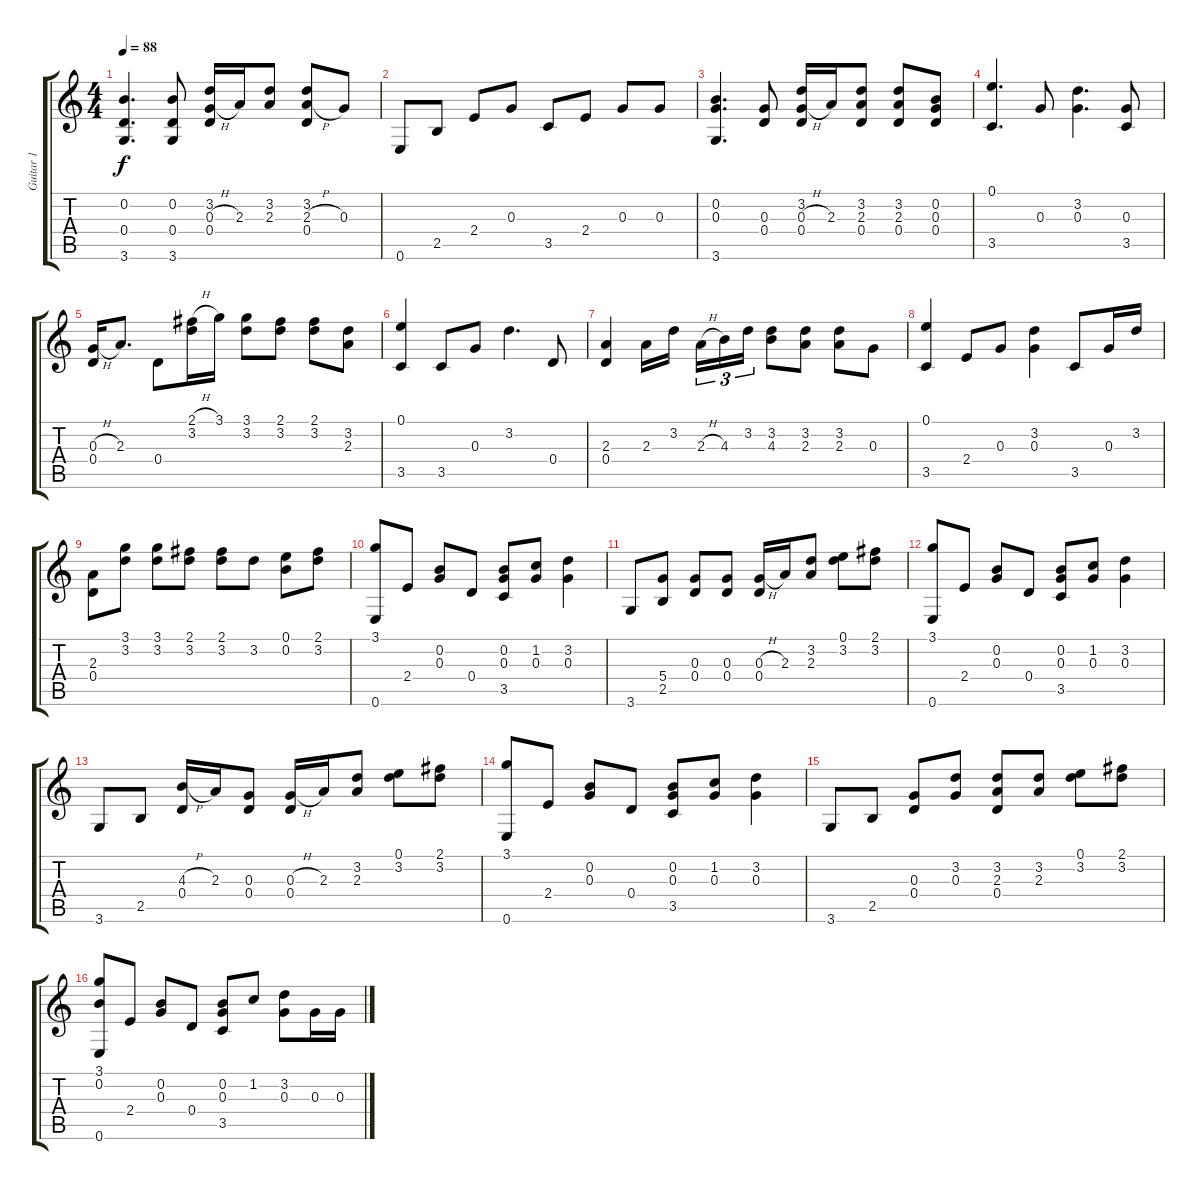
\track ("Guitar 1 " "Guitar 1 ") {instrument overdrivenguitar}
\staff {score tabs}
\tuning (E4 B3 G3 D3 A2 E2) {hide}
\ts (4 4)
\tempo 88
\clef g2
\ks c
(0.2 0.4 3.6).4{d dy f} (0.2 0.4 3.6).8 (3.2 0.3{h} 0.4).16 2.3.16 (3.2 2.3).8 (3.2 2.3{h} 0.4).8 0.3.8 |
0.6.8 2.5.8 2.4.8 0.3.8 3.5.8 2.4.8 0.3.8 0.3.8 |
(0.2 0.3 3.6).4{d} (0.3 0.4).8 (3.2 0.3{h} 0.4).16 2.3.16 (3.2 2.3 0.4).8 (3.2 2.3 0.4).8 (0.2 0.3 0.4).8 |
(0.1 3.5).4{d} 0.3.8 (3.2 0.3).4{d} (0.3 3.5).8 |
(0.3{h} 0.4).16 2.3.8{d} 0.4.8 (2.1{h} 3.2).16 3.1.16 (3.1 3.2).8 (2.1 3.2).8 (2.1 3.2).8 (3.2 2.3).8 |
(0.1 3.5).4 3.5.8 0.3.8 3.2.4{d} 0.4.8 |
(2.3 0.4).4 2.3.16 3.2.16{beam splitsecondary} 2.3{h}.16{tu (3 2)} 4.3.16{tu (3 2)} 3.2.16{tu (3 2)} (3.2 4.3).8 (3.2 2.3).8 (3.2 2.3).8 0.3.8 |
(0.1 3.5).4 2.4.8 0.3.8 (3.2 0.3).4 3.5.8 0.3.16 3.2.16 |
(2.3 0.4).8 (3.1 3.2).8 (3.1 3.2).8 (2.1 3.2).8 (2.1 3.2).8 3.2.8 (0.1 0.2).8 (2.1 3.2).8 |
(3.1 0.6).8 2.4.8 (0.2 0.3).8 0.4.8 (0.2 0.3 3.5).8 (1.2 0.3).8 (3.2 0.3).4 |
3.6.8 (5.4 2.5).8 (0.3 0.4).8 (0.3 0.4).8 (0.3{h} 0.4).16 2.3.16 (3.2 2.3).8 (0.1 3.2).8 (2.1 3.2).8 |
(3.1 0.6).8 2.4.8 (0.2 0.3).8 0.4.8 (0.2 0.3 3.5).8 (1.2 0.3).8 (3.2 0.3).4 |
3.6.8 2.5.8 (4.3{h} 0.4).16 2.3.16 (0.3 0.4).8 (0.3{h} 0.4).16 2.3.16 (3.2 2.3).8 (0.1 3.2).8 (2.1 3.2).8 |
(3.1 0.6).8 2.4.8 (0.2 0.3).8 0.4.8 (0.2 0.3 3.5).8 (1.2 0.3).8 (3.2 0.3).4 |
3.6.8 2.5.8 (0.3 0.4).8 (3.2 0.3).8 (3.2 2.3 0.4).8 (3.2 2.3).8 (0.1 3.2).8 (2.1 3.2).8 |
(3.1 0.2 0.6).8 2.4.8 (0.2 0.3).8 0.4.8 (0.2 0.3 3.5).8 1.2.8 (3.2 0.3).8 0.3.16 0.3.16
